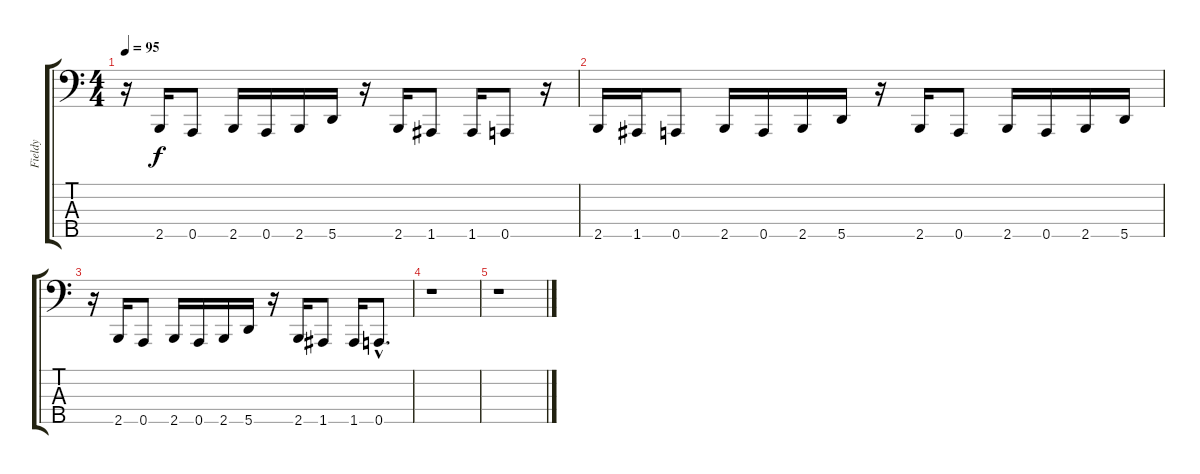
\track ("Fieldy" "Fieldy") {instrument electricbassfinger}
\staff {score tabs}
\tuning (F2 C2 G1 D1 A0) {hide}
\ts (4 4)
\tempo 95
\clef f4
\ks c
r.16{dy f} 2.5.16 0.5.8 2.5.16 0.5.16 2.5.16 5.5.16 r.16 2.5.16 1.5.8 1.5.16 0.5.8 r.16 |
2.5.16 1.5.16 0.5.8 2.5.16 0.5.16 2.5.16 5.5.16 r.16 2.5.16 0.5.8 2.5.16 0.5.16 2.5.16 5.5.16 |
r.16 2.5.16 0.5.8 2.5.16 0.5.16 2.5.16 5.5.16 r.16 2.5.16 1.5.8 1.5.16 0.5{hac}.8{d} |
r.1 |
r.1
